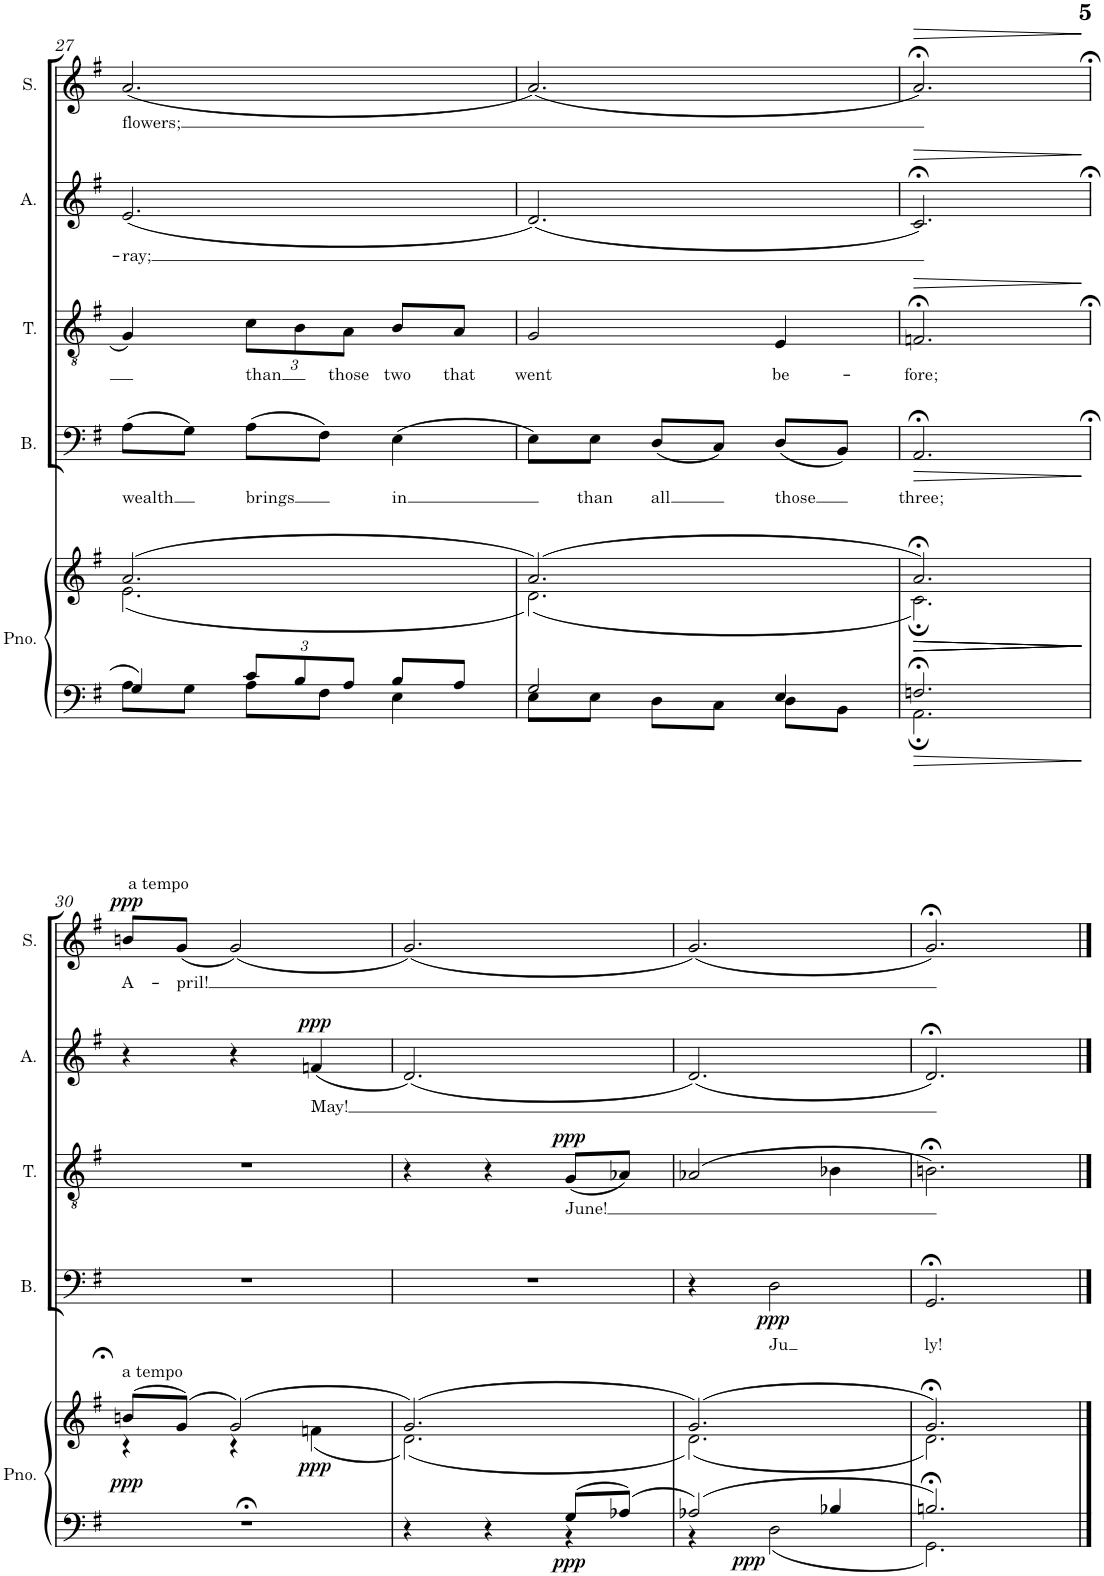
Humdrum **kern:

**kern	**kern	**dynam	**kern	**text	**dynam	**kern	**text	**dynam	**kern	**text	**dynam	**kern	**text	**dynam
*part5	*part5	*part5	*part4	*part4	*part4	*part3	*part3	*part3	*part2	*part2	*part2	*part1	*part1	*part1
*staff6	*staff5	*staff5/6	*staff4	*staff4	*staff4	*staff3	*staff3	*staff3	*staff2	*staff2	*staff2	*staff1	*staff1	*staff1
*I"Piano	*	*	*I"Basse	*	*	*I"Tenor	*	*	*I"Alto	*	*	*I"Soprano	*	*
*I'Pno.	*	*	*I'B.	*	*	*I'T.	*	*	*I'A.	*	*	*I'S.	*	*
!!LO:PB:g=z
*clefF4	*clefG2	*	*clefF4	*	*	*clefGv2	*	*	*clefG2	*	*	*clefG2	*	*
*k[f#]	*k[f#]	*	*k[f#]	*	*	*k[f#]	*	*	*k[f#]	*	*	*k[f#]	*	*
*M3/4	*M3/4	*	*M3/4	*	*	*M3/4	*	*	*M3/4	*	*	*M3/4	*	*
=27	=27	=27	=27	=27	=27	=27	=27	=27	=27	=27	=27	=27	=27	=27
*^	*^	*	*	*	*	*	*	*	*	*	*	*	*	*
!	!	!	!	!	!	!LO:LY:b	!	!	!	!	!	!LO:LY:b	!	!	!LO:LY:b	!
4G/	8A\L	(2.a/	(2.e\	.	(8A\L	wealth	.	4G/	.	.	(2.e/	-ray;	.	(2.a/	flowers;	.
.	8G\J	.	.	.	8G\J)	.	.	.	.	.	.	.	.	.	.	.
*Xbrackettup	*	*	*	*	*	*	*	*	*	*	*	*	*	*	*	*
!	!	!	!	!	!	!LO:LY:b	!	!	!	!	!	!	!	!	!	!
*	*	*	*	*	*	*	*	*Xbrackettup	*	*	*	*	*	*	*	*
!	!	!	!	!	!	!	!	!	!LO:LY:b	!	!	!	!	!	!	!
12c/L	8A\L	.	.	.	(8A\L	brings	.	12c\L	than	.	.	.	.	.	.	.
12B/	.	.	.	.	.	.	.	12B\	.	.	.	.	.	.	.	.
.	8F#\J	.	.	.	8F#\J)	.	.	.	.	.	.	.	.	.	.	.
!	!	!	!	!	!	!	!	!	!LO:LY:b	!	!	!	!	!	!	!
12A/J	.	.	.	.	.	.	.	12A\J	those	.	.	.	.	.	.	.
!	!	!	!	!	!	!LO:LY:b	!	!	!LO:LY:b	!	!	!	!	!	!	!
8B/L	4E\	.	.	.	(4E\	in	.	8B/L	two	.	.	.	.	.	.	.
!	!	!	!	!	!	!	!	!	!LO:LY:b	!	!	!	!	!	!	!
8A/J	.	.	.	.	.	.	.	8A/J	that	.	.	.	.	.	.	.
=28	=28	=28	=28	=28	=28	=28	=28	=28	=28	=28	=28	=28	=28	=28	=28	=28
!	!	!	!	!	!	!	!	!	!LO:LY:b	!	!	!	!	!	!	!
2G/	8E\L	(2.a/)	(2.d\)	.	8E\L)	.	.	2G/	went	.	(2.d/)	.	.	(2.a/)	.	.
!	!	!	!	!	!	!LO:LY:b	!	!	!	!	!	!	!	!	!	!
.	8E\J	.	.	.	8E\J	than	.	.	.	.	.	.	.	.	.	.
!	!	!	!	!	!	!LO:LY:b	!	!	!	!	!	!	!	!	!	!
.	8D\L	.	.	.	(8D/L	all	.	.	.	.	.	.	.	.	.	.
.	8C\J	.	.	.	8C/J)	.	.	.	.	.	.	.	.	.	.	.
!	!	!	!	!	!	!LO:LY:b	!	!	!LO:LY:b	!	!	!	!	!	!	!
4E/	8D\L	.	.	.	(8D/L	-those	.	4E/	be-	.	.	.	.	.	.	.
.	8BB\J	.	.	.	8BB/J)	.	.	.	.	.	.	.	.	.	.	.
=29	=29	=29	=29	=29	=29	=29	=29	=29	=29	=29	=29	=29	=29	=29	=29	=29
!	!	!	!	!LO:HP:b	!	!	!	!	!	!	!	!	!	!	!	!
!	!	!	!	!LO:HP:n=1:b	!	!	!	!	!	!	!	!	!	!	!	!
!	!	!	!	!LO:HP:n=1:b	!	!LO:LY:b	!LO:HP:b	!	!LO:LY:b	!LO:HP:b	!	!	!LO:HP:b	!	!	!LO:HP:b
2.Fn;</	2.AA;\	2.a;</)	2.c;\)	> > >	2.AA;</	three;	>	2.Fn;</	-fore;	>	2.c;</)	.	>	2.a;</)	.	>
*v	*v	*	*	*	*	*	*	*	*	*	*	*	*	*	*	*
*	*v	*v	*	*	*	*	*	*	*	*	*	*	*	*	*
.	.	] ] ]	.	.	]	.	.	]	.	.	]	.	.	]
!!LO:LB:g=z
=30	=30	=30	=30	=30	=30	=30	=30	=30	=30	=30	=30	=30	=30	=30
*	*^	*	*	*	*	*	*	*	*	*	*	*	*	*
!	!	!	!	!	!	!	!	!	!	!	!	!	!LO:TX:a:t=a tempo	!	!
!	!LO:TX:a:t=a tempo	!	!	!	!	!	!	!	!	!	!	!	!	!	!
!	!	!	!LO:DY:b	!	!	!	!	!	!	!	!	!	!	!LO:LY:b	!LO:DY:a
2.r;<	(8bn;</L	4r	ppp	2.r	.	.	2.r	.	.	4r	.	.	8bn/L	A-	ppp
!	!	!	!	!	!	!	!	!	!	!	!	!	!	!LO:LY:b	!
.	(8g/J)	.	.	.	.	.	.	.	.	.	.	.	(8g/J	-pril!	.
.	(2g/)	4r	.	.	.	.	.	.	.	4r	.	.	(2g/)	.	.
!	!	!	!LO:DY:b	!	!	!	!	!	!	!	!LO:LY:b	!LO:DY:a	!	!	!
.	.	(4fn\	ppp	.	.	.	.	.	.	(4fn/	May!	ppp	.	.	.
=31	=31	=31	=31	=31	=31	=31	=31	=31	=31	=31	=31	=31	=31	=31	=31
*^	*	*	*	*	*	*	*	*	*	*	*	*	*	*	*
4r	2ryy	(2.g/)	(2.d\)	.	2.r	.	.	4r	.	.	(2.d/)	.	.	(2.g/)	.	.
4r	.	.	.	.	.	.	.	4r	.	.	.	.	.	.	.	.
!	!	!	!	!LO:DY:b=2	!	!	!	!	!LO:LY:b	!LO:DY:a	!	!	!	!	!	!
8G/L	4r	.	.	ppp	.	.	.	(8G/L	June!	ppp	.	.	.	.	.	.
8A-X/J	.	.	.	.	.	.	.	8A-X/J)	.	.	.	.	.	.	.	.
=32	=32	=32	=32	=32	=32	=32	=32	=32	=32	=32	=32	=32	=32	=32	=32	=32
2A-X/	4r	(2.g/)	(2.d\)	.	4r	.	.	(2A-X/	.	.	(2.d/)	.	.	(2.g/)	.	.
!	!	!	!	!LO:DY:b=2	!	!LO:LY:b	!LO:DY:b	!	!	!	!	!	!	!	!	!
.	2D\	.	.	ppp	2D\	Ju	ppp	.	.	.	.	.	.	.	.	.
4B-X/	.	.	.	.	.	.	.	4B-X\	.	.	.	.	.	.	.	.
=33	=33	=33	=33	=33	=33	=33	=33	=33	=33	=33	=33	=33	=33	=33	=33	=33
!	!	!	!	!	!	!LO:LY:b	!	!	!	!	!	!	!	!	!	!
2.Bn;</	2.GG\	2.g;</)	2.d\)	.	2.GG;</	ly!	.	2.Bn;<\)	.	.	2.d;</)	.	.	2.g;</)	.	.
*v	*v	*	*	*	*	*	*	*	*	*	*	*	*	*	*	*
*	*v	*v	*	*	*	*	*	*	*	*	*	*	*	*	*
==	==	==	==	==	==	==	==	==	==	==	==	==	==	==
*-	*-	*-	*-	*-	*-	*-	*-	*-	*-	*-	*-	*-	*-	*-
